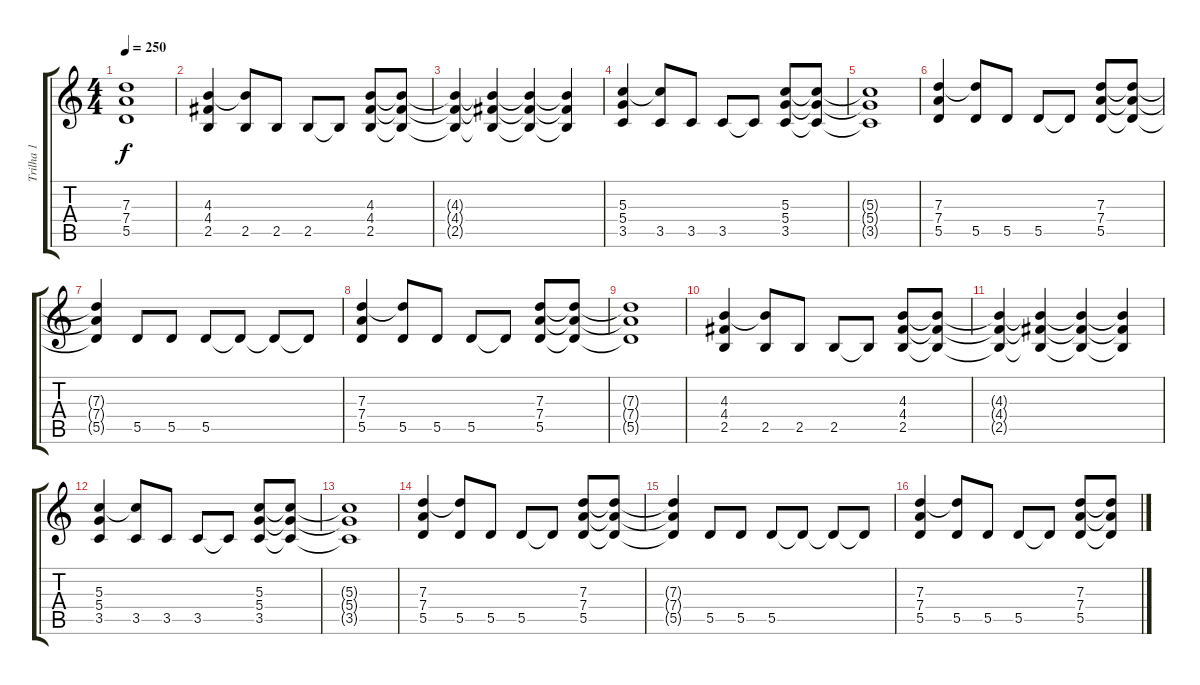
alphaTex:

\track ("Trilha 1" "Trilha 1") {instrument distortionguitar}
\staff {score tabs}
\tuning (E4 B3 G3 D3 A2 E2) {hide}
\ts (4 4)
\tempo 250
\clef g2
\ks c
(7.3{t} 7.4{t} 5.5{t}).1{dy f} |
(4.3 4.4 2.5).4 (4.3{t} 2.5).8 2.5.8 2.5.8 2.5{t}.8 (4.3 4.4 2.5).8 (4.3{t} 4.4{t} 2.5{t}).8 |
(4.3{t} 4.4{t} 2.5{t}).4 (4.3{t} 4.4{t} 2.5{t}).4 (4.3{t} 4.4{t} 2.5{t}).4 (4.3{t} 4.4{t} 2.5{t}).4 |
(5.3 5.4 3.5).4 (5.3{t} 3.5).8 3.5.8 3.5.8 3.5{t}.8 (5.3 5.4 3.5).8 (5.3{t} 5.4{t} 3.5{t}).8 |
(5.3{t} 5.4{t} 3.5{t}).1 |
(7.3 7.4 5.5).4 (7.3{t} 5.5).8 5.5.8 5.5.8 5.5{t}.8 (7.3 7.4 5.5).8 (7.3{t} 7.4{t} 5.5{t}).8 |
(7.3{t} 7.4{t} 5.5{t}).4 5.5.8 5.5.8 5.5.8 5.5{t}.8 5.5{t}.8 5.5{t}.8 |
(7.3 7.4 5.5).4 (7.3{t} 5.5).8 5.5.8 5.5.8 5.5{t}.8 (7.3 7.4 5.5).8 (7.3{t} 7.4{t} 5.5{t}).8 |
(7.3{t} 7.4{t} 5.5{t}).1 |
(4.3 4.4 2.5).4 (4.3{t} 2.5).8 2.5.8 2.5.8 2.5{t}.8 (4.3 4.4 2.5).8 (4.3{t} 4.4{t} 2.5{t}).8 |
(4.3{t} 4.4{t} 2.5{t}).4 (4.3{t} 4.4{t} 2.5{t}).4 (4.3{t} 4.4{t} 2.5{t}).4 (4.3{t} 4.4{t} 2.5{t}).4 |
(5.3 5.4 3.5).4 (5.3{t} 3.5).8 3.5.8 3.5.8 3.5{t}.8 (5.3 5.4 3.5).8 (5.3{t} 5.4{t} 3.5{t}).8 |
(5.3{t} 5.4{t} 3.5{t}).1 |
(7.3 7.4 5.5).4 (7.3{t} 5.5).8 5.5.8 5.5.8 5.5{t}.8 (7.3 7.4 5.5).8 (7.3{t} 7.4{t} 5.5{t}).8 |
(7.3{t} 7.4{t} 5.5{t}).4 5.5.8 5.5.8 5.5.8 5.5{t}.8 5.5{t}.8 5.5{t}.8 |
(7.3 7.4 5.5).4 (7.3{t} 5.5).8 5.5.8 5.5.8 5.5{t}.8 (7.3 7.4 5.5).8 (7.3{t} 7.4{t} 5.5{t}).8
